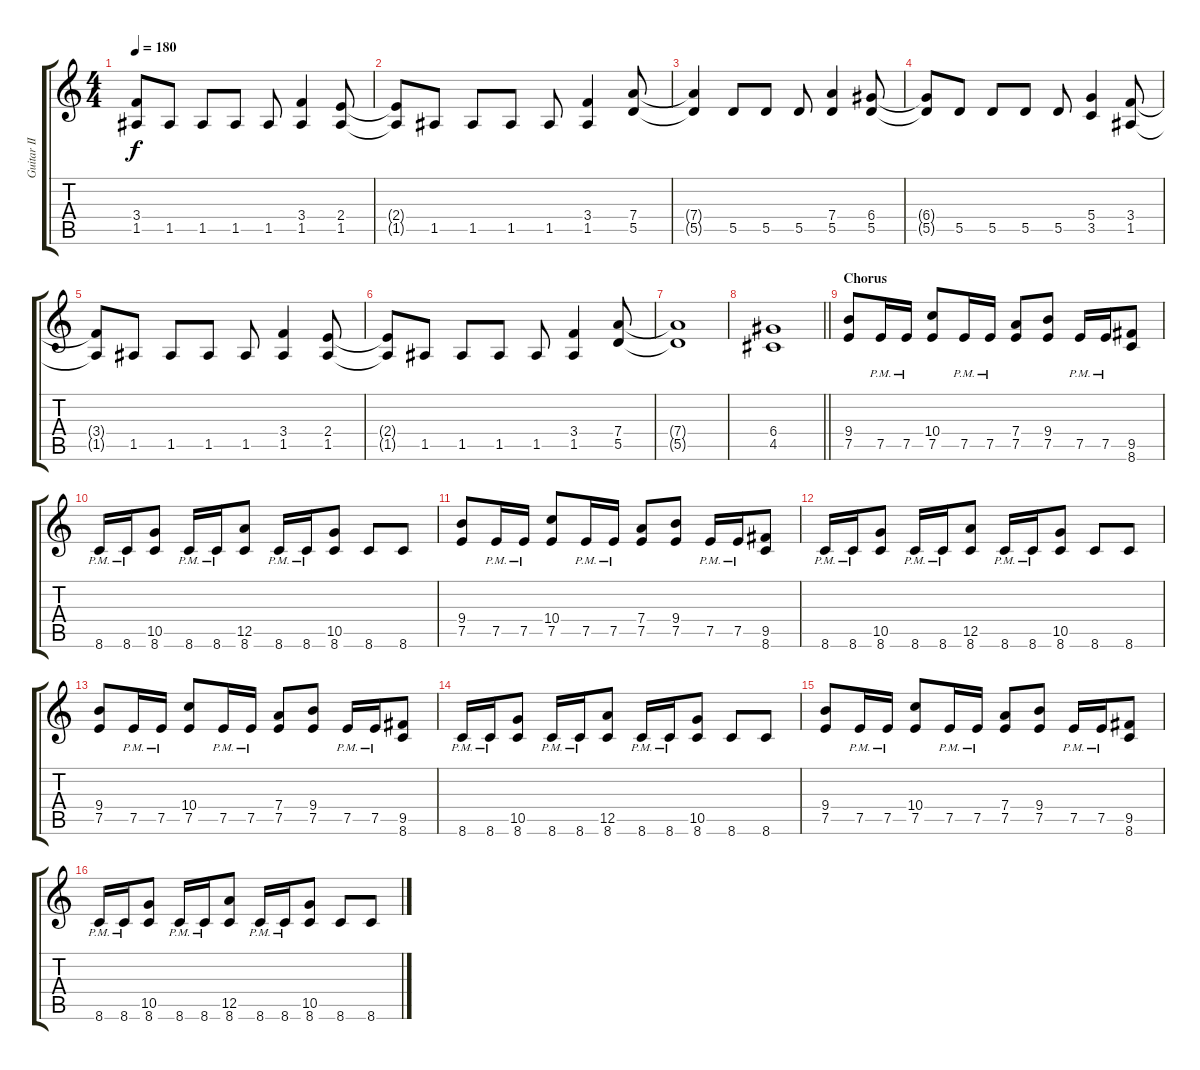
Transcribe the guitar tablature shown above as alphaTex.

\track ("Guitar II" "Guitar II") {instrument distortionguitar}
\staff {score tabs}
\tuning (E4 B3 G3 D3 A2 E2) {hide}
\ts (4 4)
\tempo 180
\clef g2
\ks c
(3.4{t} 1.5{t}).8{dy f} 1.5.8 1.5.8 1.5.8 1.5.8 (3.4 1.5).4 (2.4 1.5).8 |
(2.4{t} 1.5{t}).8 1.5.8 1.5.8 1.5.8 1.5.8 (3.4 1.5).4 (7.4 5.5).8 |
(7.4{t} 5.5{t}).4 5.5.8 5.5.8 5.5.8 (7.4 5.5).4 (6.4 5.5).8 |
(6.4{t} 5.5{t}).8 5.5.8 5.5.8 5.5.8 5.5.8 (5.4 3.5).4 (3.4 1.5).8 |
(3.4{t} 1.5{t}).8 1.5.8 1.5.8 1.5.8 1.5.8 (3.4 1.5).4 (2.4 1.5).8 |
(2.4{t} 1.5{t}).8 1.5.8 1.5.8 1.5.8 1.5.8 (3.4 1.5).4 (7.4 5.5).8 |
(7.4{t} 5.5{t}).1 |
\barLineRight lightlight
(6.4 4.5).1 |
\section ("" "Chorus")
(9.4 7.5).8 7.5{pm}.16 7.5{pm}.16 (10.4 7.5).8 7.5{pm}.16 7.5{pm}.16 (7.4 7.5).8 (9.4 7.5).8 7.5{pm}.16 7.5{pm}.16 (9.5 8.6).8 |
8.6{pm}.16 8.6{pm}.16 (10.5 8.6).8 8.6{pm}.16 8.6{pm}.16 (12.5 8.6).8 8.6{pm}.16 8.6{pm}.16 (10.5 8.6).8 8.6.8 8.6.8 |
(9.4 7.5).8 7.5{pm}.16 7.5{pm}.16 (10.4 7.5).8 7.5{pm}.16 7.5{pm}.16 (7.4 7.5).8 (9.4 7.5).8 7.5{pm}.16 7.5{pm}.16 (9.5 8.6).8 |
8.6{pm}.16 8.6{pm}.16 (10.5 8.6).8 8.6{pm}.16 8.6{pm}.16 (12.5 8.6).8 8.6{pm}.16 8.6{pm}.16 (10.5 8.6).8 8.6.8 8.6.8 |
(9.4 7.5).8 7.5{pm}.16 7.5{pm}.16 (10.4 7.5).8 7.5{pm}.16 7.5{pm}.16 (7.4 7.5).8 (9.4 7.5).8 7.5{pm}.16 7.5{pm}.16 (9.5 8.6).8 |
8.6{pm}.16 8.6{pm}.16 (10.5 8.6).8 8.6{pm}.16 8.6{pm}.16 (12.5 8.6).8 8.6{pm}.16 8.6{pm}.16 (10.5 8.6).8 8.6.8 8.6.8 |
(9.4 7.5).8 7.5{pm}.16 7.5{pm}.16 (10.4 7.5).8 7.5{pm}.16 7.5{pm}.16 (7.4 7.5).8 (9.4 7.5).8 7.5{pm}.16 7.5{pm}.16 (9.5 8.6).8 |
8.6{pm}.16 8.6{pm}.16 (10.5 8.6).8 8.6{pm}.16 8.6{pm}.16 (12.5 8.6).8 8.6{pm}.16 8.6{pm}.16 (10.5 8.6).8 8.6.8 8.6.8
